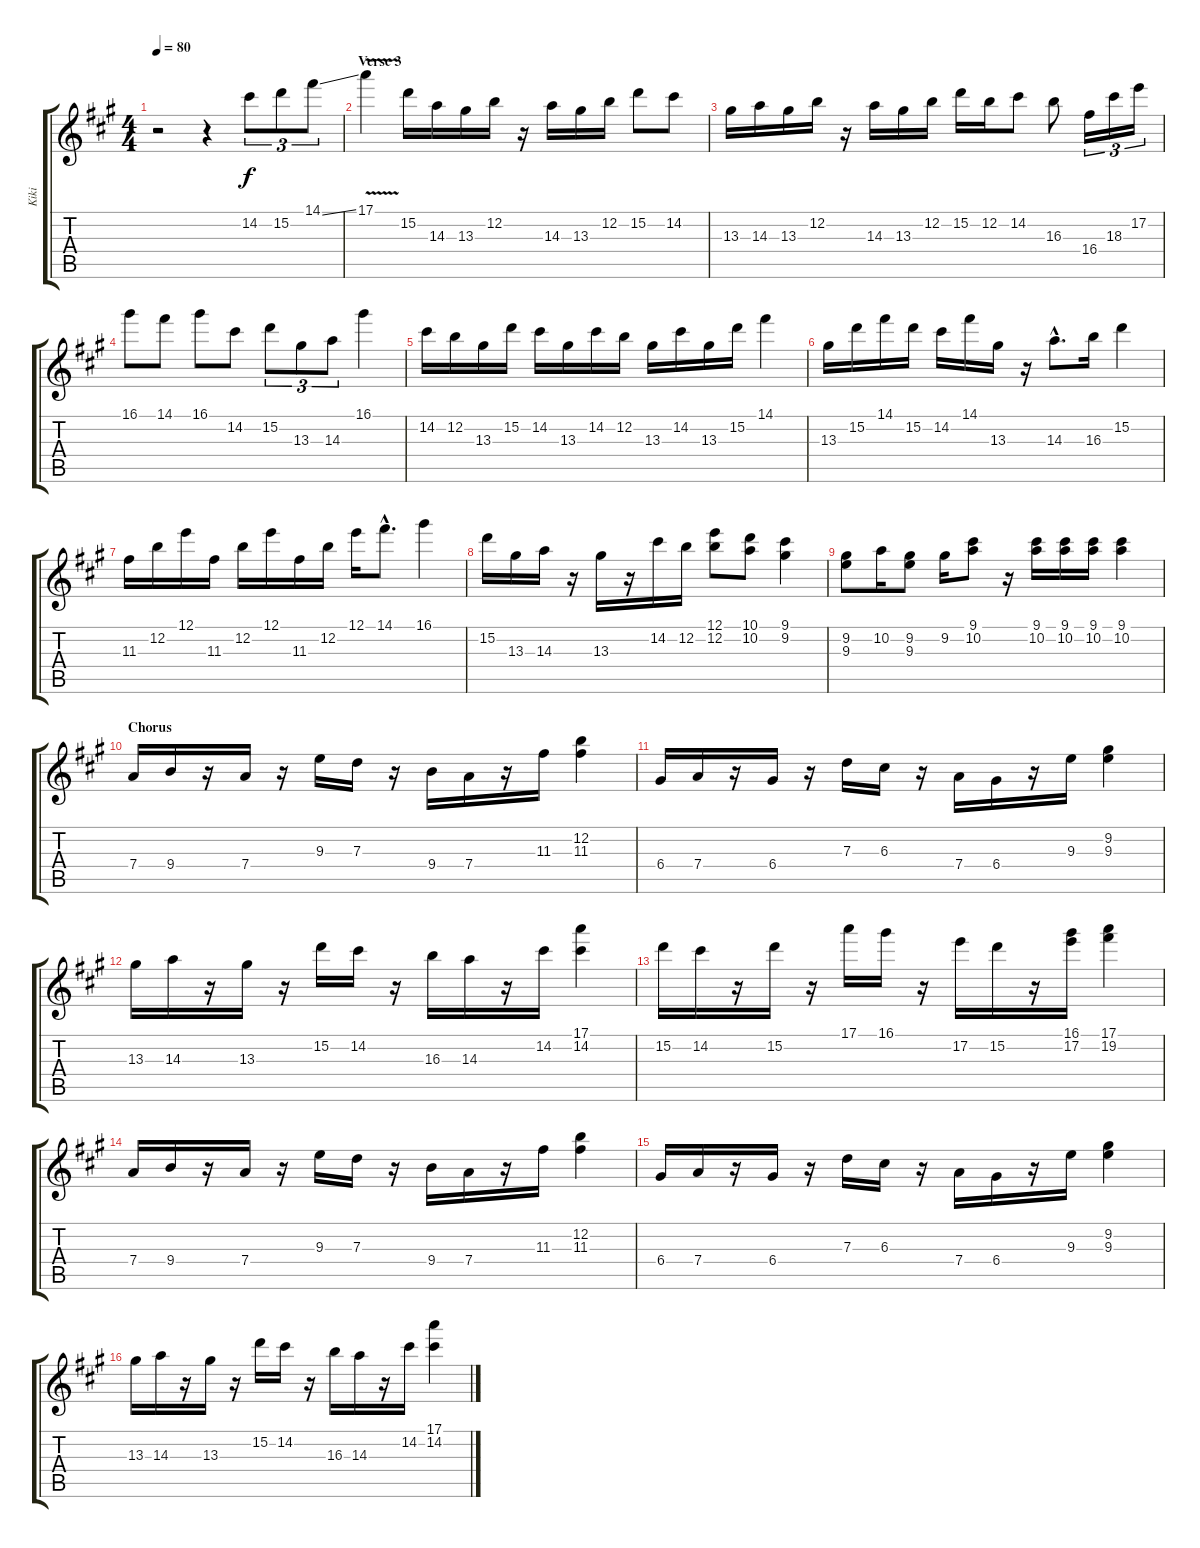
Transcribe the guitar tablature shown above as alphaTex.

\track ("Kiki" "Kiki") {instrument electricguitarjazz}
\staff {score tabs}
\tuning (E4 B3 G3 D3 A2 E2) {hide}
\ts (4 4)
\tempo 80
\clef g2
\ks a
r.2{dy f} r.4 14.2.8{tu (3 2)} 15.2.8{tu (3 2)} 14.1{ss}.8{tu (3 2)} |
\section ("" "Verse 3")
17.1{v}.4 15.2.16 14.3.16 13.3.16 12.2.16 r.16 14.3.16 13.3.16 12.2.16 15.2.8 14.2.8 |
13.3.16 14.3.16 13.3.16 12.2.16 r.16 14.3.16 13.3.16 12.2.16 15.2.16 12.2.16 14.2.8 16.3.8 16.4.16{tu (3 2)} 18.3.16{tu (3 2)} 17.2.16{tu (3 2)} |
16.1.8 14.1.8 16.1.8 14.2.8 15.2.8{tu (3 2)} 13.3.8{tu (3 2)} 14.3.8{tu (3 2)} 16.1.4 |
14.2.16 12.2.16 13.3.16 15.2.16 14.2.16 13.3.16 14.2.16 12.2.16 13.3.16 14.2.16 13.3.16 15.2.16 14.1.4 |
13.3.16 15.2.16 14.1.16 15.2.16 14.2.16 14.1.16 13.3.16 r.16 14.3{hac}.8{d} 16.3.16 15.2.4 |
11.3.16 12.2.16 12.1.16 11.3.16 12.2.16 12.1.16 11.3.16 12.2.16 12.1.16 14.1{hac}.8{d} 16.1.4 |
15.2.16 13.3.16 14.3.16 r.16 13.3.16 r.16 14.2.16 12.2.16 (12.1 12.2).8 (10.1 10.2).8 (9.1 9.2).4 |
(9.2 9.3).8 10.2.16 (9.2 9.3).8 9.2.16 (9.1 10.2).8 r.16 (9.1 10.2).16 (9.1 10.2).16 (9.1 10.2).16 (9.1 10.2).4 |
\section ("" "Chorus")
7.4.16 9.4.16 r.16 7.4.16 r.16 9.3.16 7.3.16 r.16 9.4.16 7.4.16 r.16 11.3.16 (12.2 11.3).4 |
6.4.16 7.4.16 r.16 6.4.16 r.16 7.3.16 6.3.16 r.16 7.4.16 6.4.16 r.16 9.3.16 (9.2 9.3).4 |
13.3.16 14.3.16 r.16 13.3.16 r.16 15.2.16 14.2.16 r.16 16.3.16 14.3.16 r.16 14.2.16 (17.1 14.2).4 |
15.2.16 14.2.16 r.16 15.2.16 r.16 17.1.16 16.1.16 r.16 17.2.16 15.2.16 r.16 (16.1 17.2).16 (17.1 19.2).4 |
7.4.16 9.4.16 r.16 7.4.16 r.16 9.3.16 7.3.16 r.16 9.4.16 7.4.16 r.16 11.3.16 (12.2 11.3).4 |
6.4.16 7.4.16 r.16 6.4.16 r.16 7.3.16 6.3.16 r.16 7.4.16 6.4.16 r.16 9.3.16 (9.2 9.3).4 |
13.3.16 14.3.16 r.16 13.3.16 r.16 15.2.16 14.2.16 r.16 16.3.16 14.3.16 r.16 14.2.16 (17.1 14.2).4
